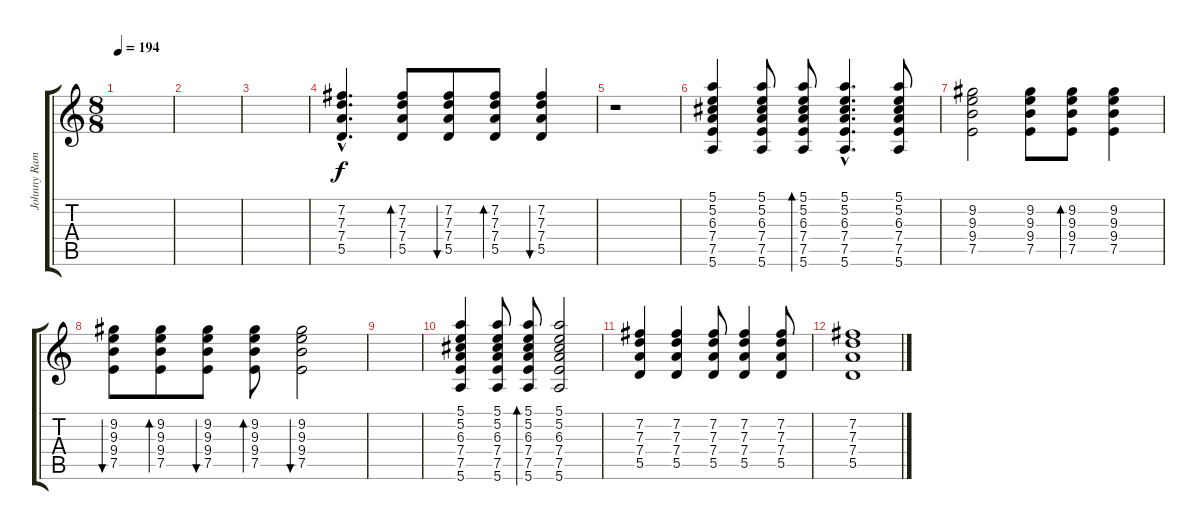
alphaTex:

\track ("Johnny Ramone - Guitar 2" "Johnny Ram") {instrument distortionguitar}
\staff {score tabs}
\tuning (E4 B3 G3 D3 A2 E2) {hide}
\ts (8 8)
\tempo 194
\clef g2
\ks c
|
|
|
(7.2{hac} 7.3{hac} 7.4{hac} 5.5{hac}).4{d} (7.2 7.3 7.4 5.5).8{bd 240} (7.2 7.3 7.4 5.5).8{bu 240} (7.2 7.3 7.4 5.5).8{bd 240} (7.2 7.3 7.4 5.5).4{bu 240} |
r.1 |
(5.1 5.2 6.3 7.4 7.5 5.6).4 (5.1 5.2 6.3 7.4 7.5 5.6).8 (5.1 5.2 6.3 7.4 7.5 5.6).8{bd 240} (5.1{hac} 5.2{hac} 6.3{hac} 7.4{hac} 7.5{hac} 5.6{hac}).4{d} (5.1 5.2 6.3 7.4 7.5 5.6).8 |
(9.2 9.3 9.4 7.5).2 (9.2 9.3 9.4 7.5).8 (9.2 9.3 9.4 7.5).8{bd 240} (9.2 9.3 9.4 7.5).4 |
(9.2 9.3 9.4 7.5).8{bu 240} (9.2 9.3 9.4 7.5).8{bd 240} (9.2 9.3 9.4 7.5).8{bu 240} (9.2 9.3 9.4 7.5).8{bd 240} (9.2 9.3 9.4 7.5).2{bu 240} |
|
(5.1 5.2 6.3 7.4 7.5 5.6).4 (5.1 5.2 6.3 7.4 7.5 5.6).8 (5.1 5.2 6.3 7.4 7.5 5.6).8{bd 240} (5.1 5.2 6.3 7.4 7.5 5.6).2 |
(7.2 7.3 7.4 5.5).4 (7.2 7.3 7.4 5.5).4 (7.2 7.3 7.4 5.5).8 (7.2 7.3 7.4 5.5).4 (7.2 7.3 7.4 5.5).8 |
(7.2 7.3 7.4 5.5).1
